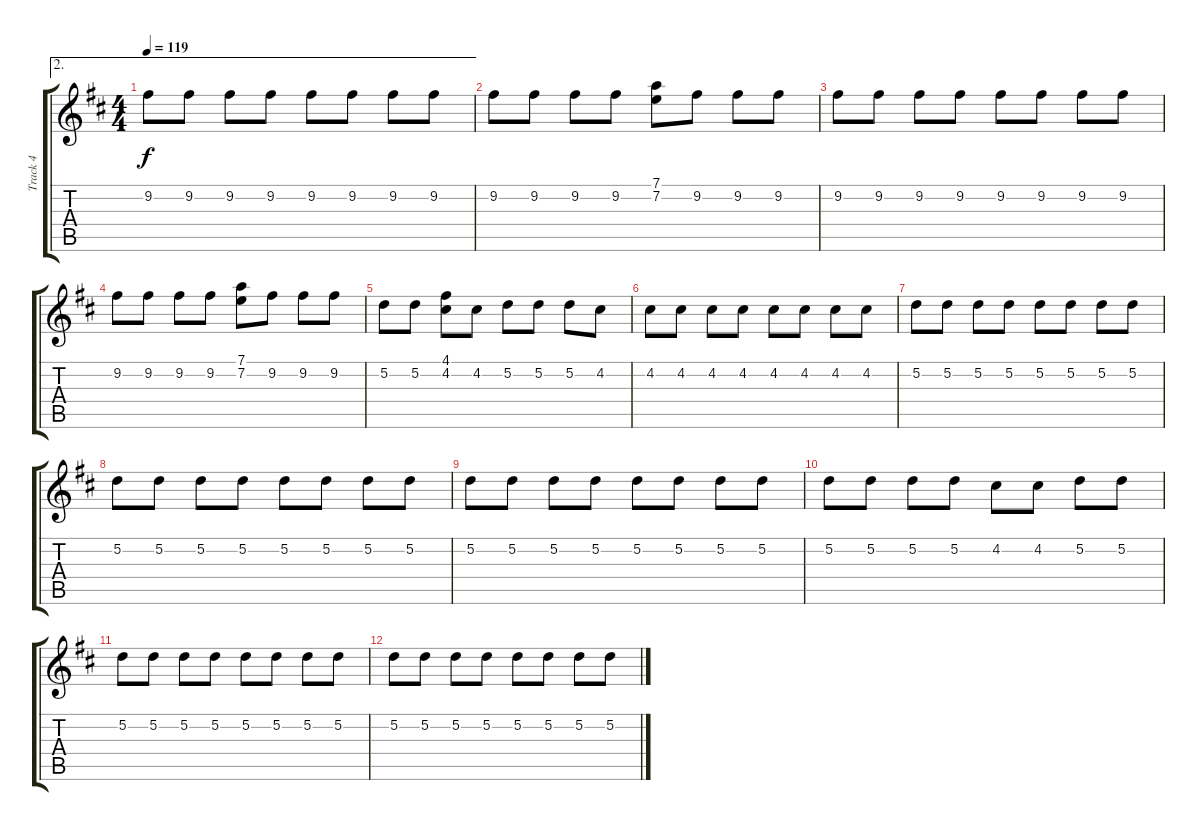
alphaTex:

\track ("Track 4" "Track 4") {instrument distortionguitar}
\staff {score tabs}
\tuning (D4 A3 Gb3 D3 A2 D2) {hide}
\ae 2
\ts (4 4)
\tempo 119
\clef g2
\ks d
9.2.8{dy f} 9.2.8 9.2.8 9.2.8 9.2.8 9.2.8 9.2.8 9.2.8 |
9.2.8 9.2.8 9.2.8 9.2.8 (7.1 7.2).8 9.2.8 9.2.8 9.2.8 |
9.2.8 9.2.8 9.2.8 9.2.8 9.2.8 9.2.8 9.2.8 9.2.8 |
9.2.8 9.2.8 9.2.8 9.2.8 (7.1 7.2).8 9.2.8 9.2.8 9.2.8 |
5.2.8 5.2.8 (4.1 4.2).8 4.2.8 5.2.8 5.2.8 5.2.8 4.2.8 |
4.2.8 4.2.8 4.2.8 4.2.8 4.2.8 4.2.8 4.2.8 4.2.8 |
5.2.8 5.2.8 5.2.8 5.2.8 5.2.8 5.2.8 5.2.8 5.2.8 |
5.2.8 5.2.8 5.2.8 5.2.8 5.2.8 5.2.8 5.2.8 5.2.8 |
5.2.8 5.2.8 5.2.8 5.2.8 5.2.8 5.2.8 5.2.8 5.2.8 |
5.2.8 5.2.8 5.2.8 5.2.8 4.2.8 4.2.8 5.2.8 5.2.8 |
5.2.8 5.2.8 5.2.8 5.2.8 5.2.8 5.2.8 5.2.8 5.2.8 |
5.2.8 5.2.8 5.2.8 5.2.8 5.2.8 5.2.8 5.2.8 5.2.8
